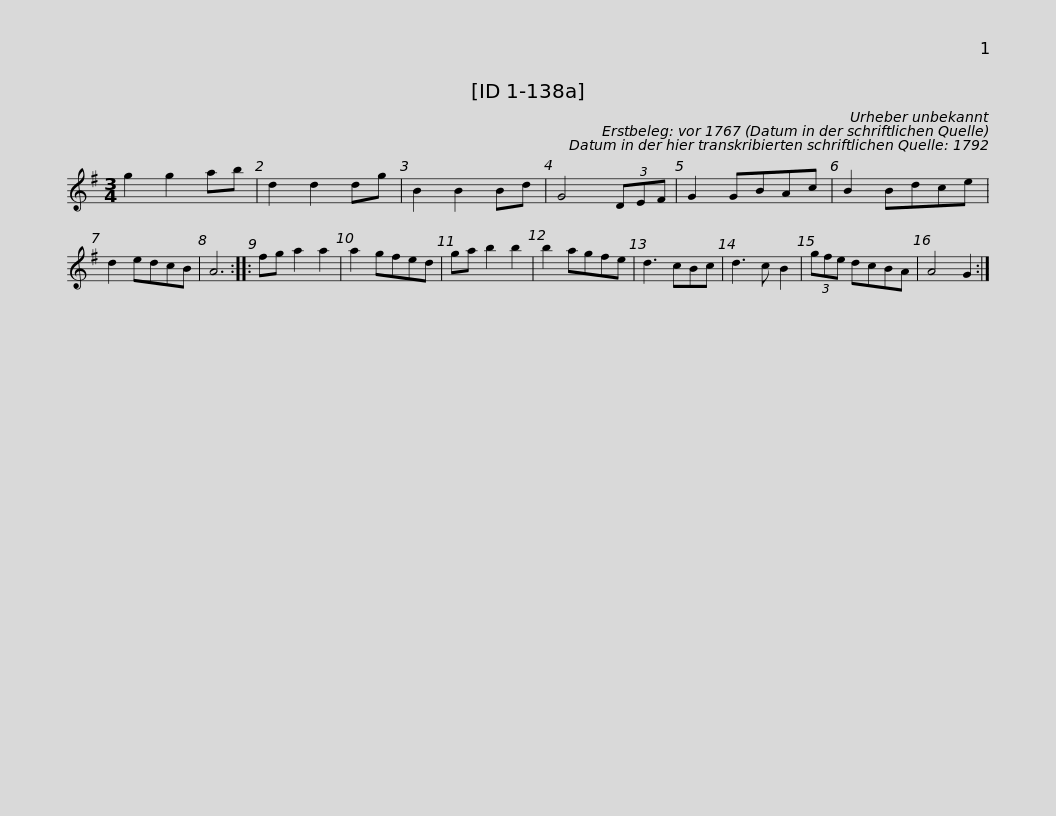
X:1
L:1/8
M:3/4
I:linebreak $
K:G
V:1 treble
V:1
 g2 g2 ab | d2 d2 dg | B2 B2 Bd | G4 (3DEF | G2 GBAc | %5
 B2 Bdce | d2 edcB | A6 :: fg a2 a2 |$ a2 gfed | %10
 ga b2 b2 | b2 agfe | d3 cBc | d3 c B2 | (3gfe dcBA | %15
 A4 G2 :| %16
